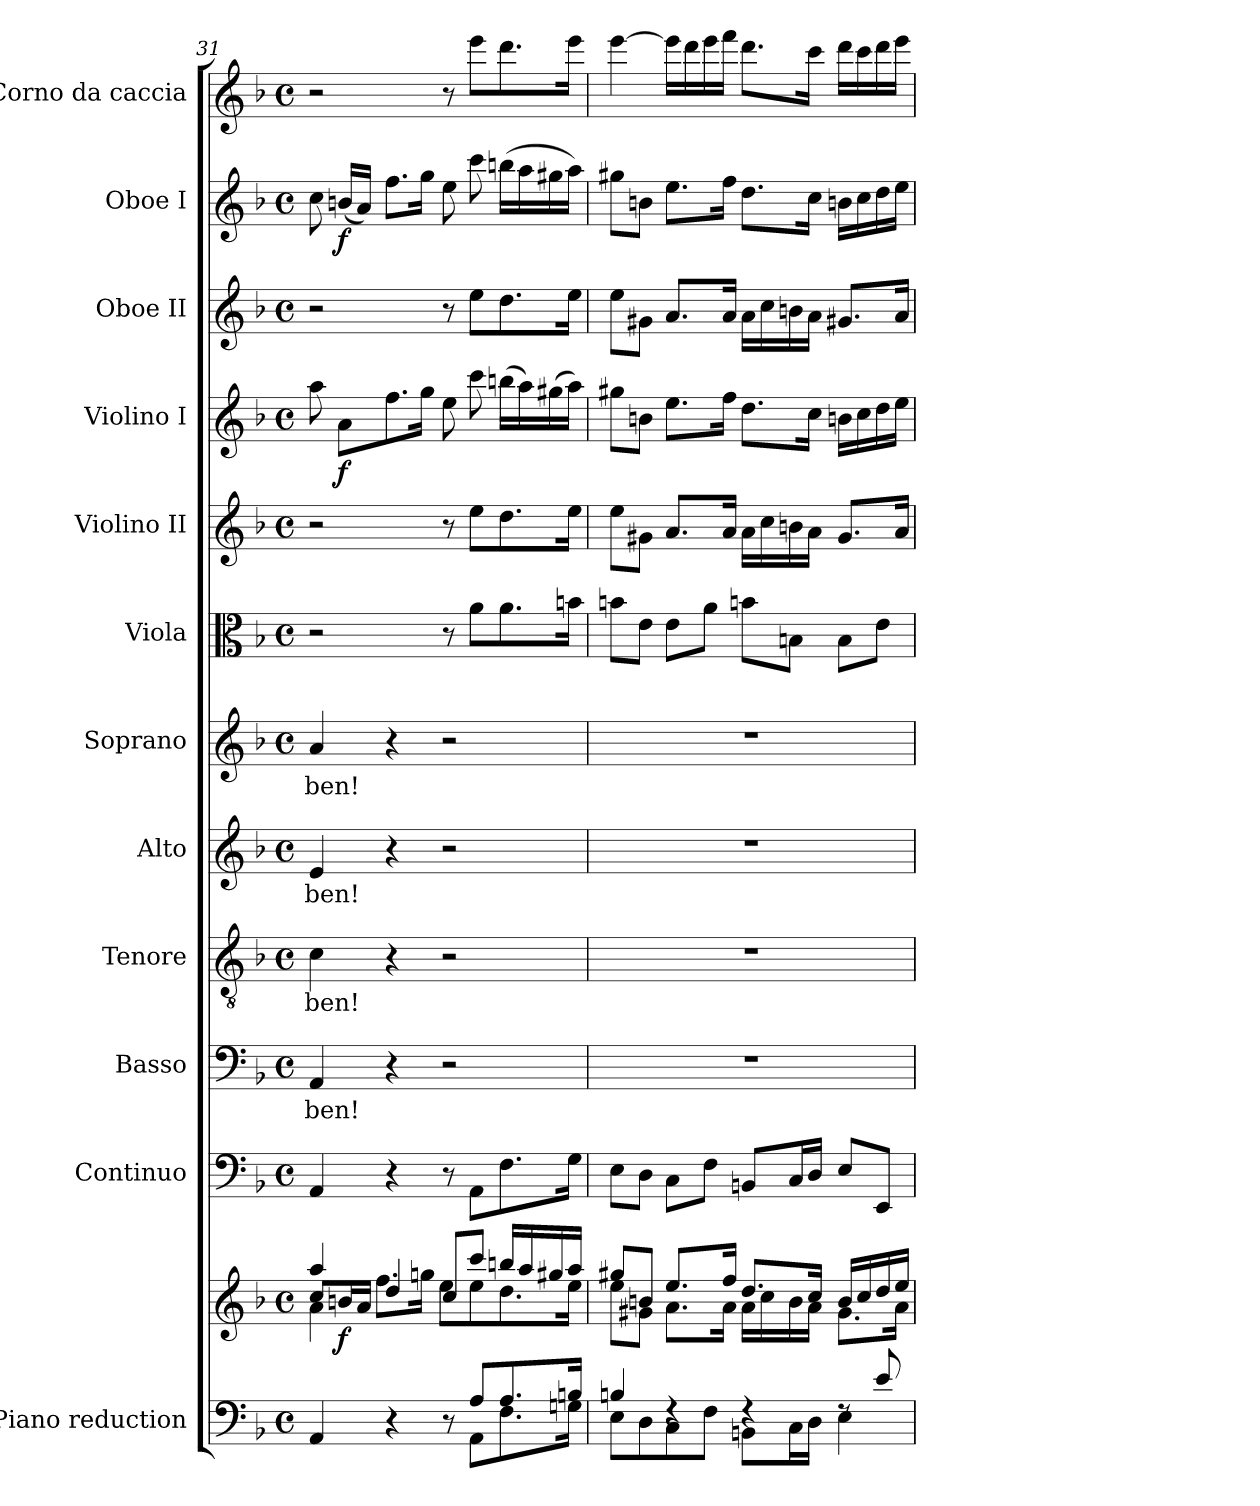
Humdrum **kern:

**kern	**kern	**dynam	**kern	**kern	**text	**kern	**text	**kern	**text	**kern	**text	**kern	**kern	**kern	**dynam	**kern	**kern	**dynam	**kern
*part12	*part12	*part12	*part11	*part10	*part10	*part9	*part9	*part8	*part8	*part7	*part7	*part6	*part5	*part4	*part4	*part3	*part2	*part2	*part1
*staff13	*staff12	*staff12/13	*staff11	*staff10	*staff10	*staff9	*staff9	*staff8	*staff8	*staff7	*staff7	*staff6	*staff5	*staff4	*staff4	*staff3	*staff2	*staff2	*staff1
*I"Piano reduction	*	*	*I"Continuo	*I"Basso	*	*I"Tenore	*	*I"Alto	*	*I"Soprano	*	*I"Viola	*I"Violino II	*I"Violino I	*	*I"Oboe II	*I"Oboe I	*	*I"Corno da caccia
*I'Pno	*	*	*	*	*	*	*	*	*	*	*	*I'Vla	*I'Vln	*I'Vln	*	*I'Ob	*I'Ob	*	*
*clefF4	*clefG2	*	*clefF4	*clefF4	*	*clefGv2	*	*clefG2	*	*clefG2	*	*clefC3	*clefG2	*clefG2	*	*clefG2	*clefG2	*	*clefG2
*	*	*	*	*	*	*	*	*	*	*	*	*	*	*	*	*	*	*	*ITrd7c12
*k[b-]	*k[b-]	*	*k[b-]	*k[b-]	*	*k[b-]	*	*k[b-]	*	*k[b-]	*	*k[b-]	*k[b-]	*k[b-]	*	*k[b-]	*k[b-]	*	*k[b-]
*M4/4	*M4/4	*	*M4/4	*M4/4	*	*M4/4	*	*M4/4	*	*M4/4	*	*M4/4	*M4/4	*M4/4	*	*M4/4	*M4/4	*	*M4/4
*met(c)	*met(c)	*	*met(c)	*met(c)	*	*met(c)	*	*met(c)	*	*met(c)	*	*met(c)	*met(c)	*met(c)	*	*met(c)	*met(c)	*	*met(c)
=31	=31	=31	=31	=31	=31	=31	=31	=31	=31	=31	=31	=31	=31	=31	=31	=31	=31	=31	=31
*^	*^	*	*	*	*	*	*	*	*	*	*	*	*	*	*	*	*	*	*
*	*	*	*^	*	*	*	*	*	*	*	*	*	*	*	*	*	*	*	*	*	*
!	!	!	!	!	!	!	!	!LO:LY:b	!	!LO:LY:b	!	!LO:LY:b	!	!LO:LY:b	!	!	!	!	!	!	!	!
4ryy	4AA/	4aa/	8cc/L	4a\	.	4AA/	4AA/	-ben!	4c\	-ben!	4e/	-ben!	4a/	-ben!	2r	2r	8aa\	.	2r	8cc\	.	2r
!	!	!	!	!	!LO:DY:b	!	!	!	!	!	!	!	!	!	!	!	!	!LO:DY:b	!	!	!LO:DY:b	!
.	.	.	16bn/L	.	f	.	.	.	.	.	.	.	.	.	.	.	8a\L	f	.	(<16bn/LL	f	.
.	.	.	16a/JJ	.	.	.	.	.	.	.	.	.	.	.	.	.	.	.	.	16a/JJ)	.	.
4r	4ryy	4dd/	8.ff\L	2.ryy	.	4r	4r	.	4r	.	4r	.	4r	.	.	.	8.ff\	.	.	8.ff\L	.	.
.	.	.	16ggn\Jk	.	.	.	.	.	.	.	.	.	.	.	.	.	16gg\Jk	.	.	16gg\Jk	.	.
8r	8ryy	8cc/L	8ee\L	.	.	8r	2r	.	2r	.	2r	.	2r	.	8r	8r	8ee\	.	8r	8ee\	.	8r
8A/L	8AA\L	8ccc/J	8ee\	.	.	8AA\L	.	.	.	.	.	.	.	.	8a\L	8ee\L	8ccc\	.	8ee\L	8ccc\	.	8ee\L
8.A/	8.F\	16bbn/LL	8.dd\	.	.	8.F\	.	.	.	.	.	.	.	.	8.a\	8.dd\	(>16bbn\LL	.	8.dd\	(>16bbn\LL	.	8.dd\
.	.	16aa/	.	.	.	.	.	.	.	.	.	.	.	.	.	.	16aa\)	.	.	16aa\	.	.
.	.	16gg#X/	.	.	.	.	.	.	.	.	.	.	.	.	.	.	(>16gg#X\	.	.	16gg#X\	.	.
16Bn/Jk	16Gn\Jk	16aa/JJ	16ee\Jk	.	.	16G\Jk	.	.	.	.	.	.	.	.	16bn\Jk	16ee\Jk	16aa\JJ)	.	16ee\Jk	16aa\JJ)	.	16ee\Jk
*	*	*	*v	*v	*	*	*	*	*	*	*	*	*	*	*	*	*	*	*	*	*	*
!!LO:PB:g=z
=32	=32	=32	=32	=32	=32	=32	=32	=32	=32	=32	=32	=32	=32	=32	=32	=32	=32	=32	=32	=32	=32
4Bn/	8E\L	8gg#X/L	8ee\L	.	8E\L	1r	.	1r	.	1r	.	1r	.	8bn\L	8ee\L	8gg#X\L	.	8ee\L	8gg#X\L	.	[4ee\
.	8D\	8bn/J	8g#X\J	.	8D\J	.	.	.	.	.	.	.	.	8e\J	8g#X\J	8bn\J	.	8g#X\J	8bn\J	.	.
4rF	8C\	8.ee/L	8.a\L	.	8C\L	.	.	.	.	.	.	.	.	8e\L	8.a/L	8.ee\L	.	8.a/L	8.ee\L	.	16ee\LL]
.	.	.	.	.	.	.	.	.	.	.	.	.	.	.	.	.	.	.	.	.	16dd\
.	8F\J	.	.	.	8F\J	.	.	.	.	.	.	.	.	8a\J	.	.	.	.	.	.	16ee\
.	.	16ff/Jk	16a\Jk	.	.	.	.	.	.	.	.	.	.	.	16a/Jk	16ff\Jk	.	16a/Jk	16ff\Jk	.	16ff\JJ
4rF	8BBn\L	8.dd/L	16a\LL	.	8BBn/L	.	.	.	.	.	.	.	.	8bn\L	16a\LL	8.dd\L	.	16a\LL	8.dd\L	.	8.dd\L
.	.	.	16cc\	.	.	.	.	.	.	.	.	.	.	.	16cc\	.	.	16cc\	.	.	.
.	16C\L	.	16b\	.	16C/L	.	.	.	.	.	.	.	.	8Bn\J	16bn\	.	.	16bn\	.	.	.
.	16D\JJ	16cc/Jk	16a\JJ	.	16D/JJ	.	.	.	.	.	.	.	.	.	16a\JJ	16cc\Jk	.	16a\JJ	16cc\Jk	.	16cc\Jk
8rF	4E\	16b/LL	8.g#\L	.	8E/L	.	.	.	.	.	.	.	.	8B\L	8.g#/L	16bn\LL	.	8.g#X/L	16bn\LL	.	16dd\LL
.	.	16cc/	.	.	.	.	.	.	.	.	.	.	.	.	.	16cc\	.	.	16cc\	.	16cc\
8e/	.	16dd/	.	.	8EE/J	.	.	.	.	.	.	.	.	8e\J	.	16dd\	.	.	16dd\	.	16dd\
.	.	16ee/JJ	16a\Jk	.	.	.	.	.	.	.	.	.	.	.	16a/Jk	16ee\JJ	.	16a/Jk	16ee\JJ	.	16ee\JJ
*v	*v	*	*	*	*	*	*	*	*	*	*	*	*	*	*	*	*	*	*	*	*
*	*v	*v	*	*	*	*	*	*	*	*	*	*	*	*	*	*	*	*	*	*
=	=	=	=	=	=	=	=	=	=	=	=	=	=	=	=	=	=	=	=
*-	*-	*-	*-	*-	*-	*-	*-	*-	*-	*-	*-	*-	*-	*-	*-	*-	*-	*-	*-
